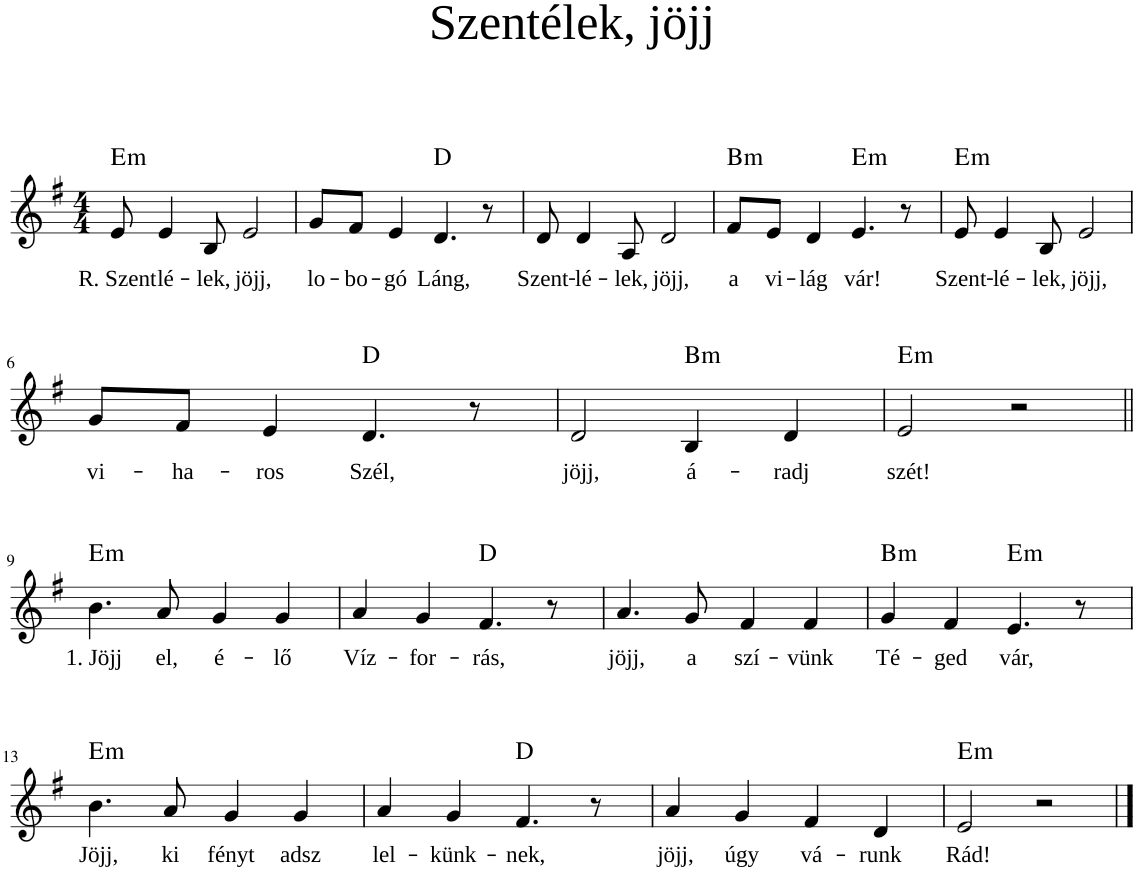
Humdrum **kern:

**kern	**text	**harte
*part1	*part1	*part1
*staff1	*staff1	*
*I"Voice	*	*
*clefG2	*	*
*k[f#]	*	*
*M4/4	*	*
=1	=1	=1
!	!LO:LY:b	!LO:H:kt=m
8e/	R. Szent-	E:min
!	!LO:LY:b	!
4e/	-lé-	.
!	!LO:LY:b	!
8B/	-lek,	.
!	!LO:LY:b	!
2e/	jöjj,	.
=2	=2	=2
!	!LO:LY:b	!
8g/L	lo-	.
!	!LO:LY:b	!
8f#/J	-bo-	.
!	!LO:LY:b	!
4e/	-gó	.
!	!LO:LY:b	!
4.d/	Láng,	D:maj
8r	.	.
=3	=3	=3
!	!LO:LY:b	!
8d/	Szent-	.
!	!LO:LY:b	!
4d/	-lé-	.
!	!LO:LY:b	!
8A/	-lek,	.
!	!LO:LY:b	!
2d/	jöjj,	.
=4	=4	=4
!	!LO:LY:b	!LO:H:kt=m
8f#/L	a	B:min
!	!LO:LY:b	!
8e/J	vi-	.
!	!LO:LY:b	!
4d/	-lág	.
!	!LO:LY:b	!LO:H:kt=m
4.e/	vár!	E:min
8r	.	.
=5	=5	=5
!	!LO:LY:b	!LO:H:kt=m
8e/	Szent-	E:min
!	!LO:LY:b	!
4e/	-lé-	.
!	!LO:LY:b	!
8B/	-lek,	.
!	!LO:LY:b	!
2e/	jöjj,	.
!!LO:LB:g=z
=6	=6	=6
!	!LO:LY:b	!
8g/L	vi-	.
!	!LO:LY:b	!
8f#/J	-ha-	.
!	!LO:LY:b	!
4e/	-ros	.
!	!LO:LY:b	!
4.d/	Szél,	D:maj
8r	.	.
=7	=7	=7
!	!LO:LY:b	!
2d/	jöjj,	.
!	!LO:LY:b	!LO:H:kt=m
4B/	á-	B:min
!	!LO:LY:b	!
4d/	-radj	.
=8	=8	=8
!	!LO:LY:b	!LO:H:kt=m
2e/	szét!	E:min
2r	.	.
!!LO:LB:g=z
=9||	=9||	=9||
!	!LO:LY:b	!LO:H:kt=m
4.b\	1. Jöjj	E:min
!	!LO:LY:b	!
8a/	el,	.
!	!LO:LY:b	!
4g/	é-	.
!	!LO:LY:b	!
4g/	-lő	.
=10	=10	=10
!	!LO:LY:b	!
4a/	Víz-	.
!	!LO:LY:b	!
4g/	-for-	.
!	!LO:LY:b	!
4.f#/	-rás,	D:maj
8r	.	.
=11	=11	=11
!	!LO:LY:b	!
4.a/	jöjj,	.
!	!LO:LY:b	!
8g/	a	.
!	!LO:LY:b	!
4f#/	szí-	.
!	!LO:LY:b	!
4f#/	-vünk	.
=12	=12	=12
!	!LO:LY:b	!LO:H:kt=m
4g/	Té-	B:min
!	!LO:LY:b	!
4f#/	-ged	.
!	!LO:LY:b	!LO:H:kt=m
4.e/	vár,	E:min
8r	.	.
!!LO:LB:g=z
=13	=13	=13
!	!LO:LY:b	!LO:H:kt=m
4.b\	Jöjj,	E:min
!	!LO:LY:b	!
8a/	ki	.
!	!LO:LY:b	!
4g/	fényt	.
!	!LO:LY:b	!
4g/	adsz	.
=14	=14	=14
!	!LO:LY:b	!
4a/	lel-	.
!	!LO:LY:b	!
4g/	-künk-	.
!	!LO:LY:b	!
4.f#/	-nek,	D:maj
8r	.	.
=15	=15	=15
!	!LO:LY:b	!
4a/	jöjj,	.
!	!LO:LY:b	!
4g/	úgy	.
!	!LO:LY:b	!
4f#/	vá-	.
!	!LO:LY:b	!
4d/	-runk	.
=16	=16	=16
!	!LO:LY:b	!LO:H:kt=m
2e/	Rád!	E:min
2r	.	.
==	==	==
*-	*-	*-
